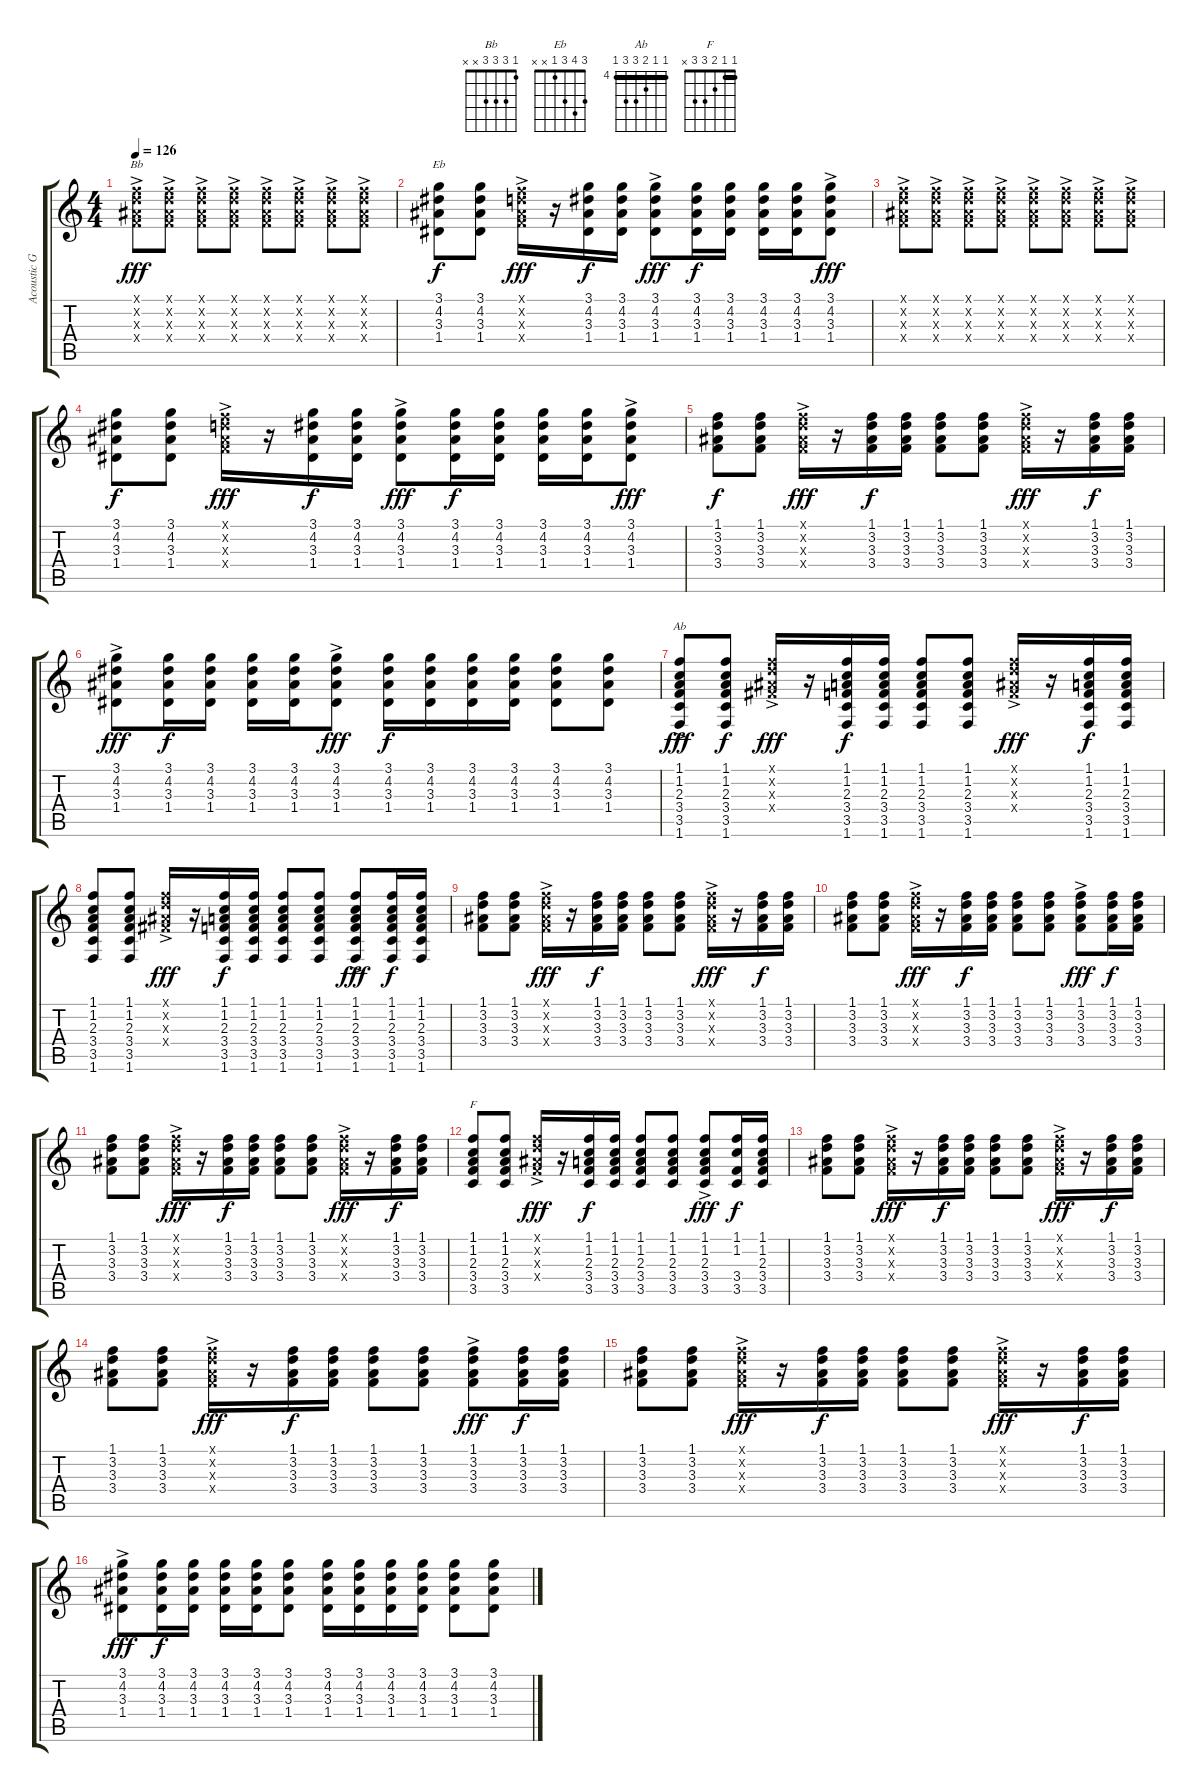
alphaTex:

\track ("Acoustic Guitar" "Acoustic G") {instrument acousticguitarsteel}
\staff {score tabs}
\tuning (E4 B3 G3 D3 A2 E2) {hide}
\chord ("Bb" 1 3 3 3 x x)
\chord ("Eb" 3 4 3 1 x x)
\chord ("Ab" 4 4 5 6 6 4) {firstfret 4 barre 4}
\chord ("F" 1 1 2 3 3 x) {barre 1}
\ts (4 4)
\tempo 126
\clef g2
\ks c
(1.1{ac x} 3.2{ac x} 3.3{ac x} 3.4{ac x}).8{ch "Bb" dy fff} (1.1{ac x} 3.2{ac x} 3.3{ac x} 3.4{ac x}).8 (1.1{ac x} 3.2{ac x} 3.3{ac x} 3.4{ac x}).8 (1.1{ac x} 3.2{ac x} 3.3{ac x} 3.4{ac x}).8 (1.1{ac x} 3.2{ac x} 3.3{ac x} 3.4{ac x}).8 (1.1{ac x} 3.2{ac x} 3.3{ac x} 3.4{ac x}).8 (1.1{ac x} 3.2{ac x} 3.3{ac x} 3.4{ac x}).8 (1.1{ac x} 3.2{ac x} 3.3{ac x} 3.4{ac x}).8 |
(3.1 4.2 3.3 1.4).8{ch "Eb" dy f} (3.1 4.2 3.3 1.4).8 (1.1{ac x} 3.2{ac x} 3.3{ac x} 3.4{ac x}).16{dy fff} r.16 (3.1 4.2 3.3 1.4).16{dy f} (3.1 4.2 3.3 1.4).16 (3.1{ac} 4.2{ac} 3.3{ac} 1.4{ac}).8{dy fff} (3.1 4.2 3.3 1.4).16{dy f} (3.1 4.2 3.3 1.4).16 (3.1 4.2 3.3 1.4).16 (3.1 4.2 3.3 1.4).16 (3.1{ac} 4.2{ac} 3.3{ac} 1.4{ac}).8{dy fff} |
(1.1{ac x} 3.2{ac x} 3.3{ac x} 3.4{ac x}).8 (1.1{x} 3.2{ac x} 3.3{ac x} 3.4{ac x}).8 (1.1{ac x} 3.2{ac x} 3.3{ac x} 3.4{ac x}).8 (1.1{ac x} 3.2{ac x} 3.3{ac x} 3.4{ac x}).8 (1.1{ac x} 3.2{ac x} 3.3{ac x} 3.4{ac x}).8 (1.1{ac x} 3.2{ac x} 3.3{ac x} 3.4{ac x}).8 (1.1{ac x} 3.2{ac x} 3.3{ac x} 3.4{ac x}).8 (1.1{ac x} 3.2{ac x} 3.3{ac x} 3.4{ac x}).8 |
(3.1 4.2 3.3 1.4).8{dy f} (3.1 4.2 3.3 1.4).8 (1.1{ac x} 3.2{ac x} 3.3{ac x} 3.4{ac x}).16{dy fff} r.16 (3.1 4.2 3.3 1.4).16{dy f} (3.1 4.2 3.3 1.4).16 (3.1{ac} 4.2{ac} 3.3{ac} 1.4{ac}).8{dy fff} (3.1 4.2 3.3 1.4).16{dy f} (3.1 4.2 3.3 1.4).16 (3.1 4.2 3.3 1.4).16 (3.1 4.2 3.3 1.4).16 (3.1{ac} 4.2{ac} 3.3{ac} 1.4{ac}).8{dy fff} |
(1.1 3.2 3.3 3.4).8{dy f} (1.1 3.2 3.3 3.4).8 (1.1{ac x} 3.2{ac x} 3.3{ac x} 3.4{ac x}).16{dy fff} r.16 (1.1 3.2 3.3 3.4).16{dy f} (1.1 3.2 3.3 3.4).16 (1.1 3.2 3.3 3.4).8 (1.1 3.2 3.3 3.4).8 (1.1{ac x} 3.2{ac x} 3.3{ac x} 3.4{ac x}).16{dy fff} r.16 (1.1 3.2 3.3 3.4).16{dy f} (1.1 3.2 3.3 3.4).16 |
(3.1{ac} 4.2{ac} 3.3{ac} 1.4{ac}).8{dy fff} (3.1 4.2 3.3 1.4).16{dy f} (3.1 4.2 3.3 1.4).16 (3.1 4.2 3.3 1.4).16 (3.1 4.2 3.3 1.4).16 (3.1{ac} 4.2{ac} 3.3{ac} 1.4{ac}).8{dy fff} (3.1 4.2 3.3 1.4).16{dy f} (3.1 4.2 3.3 1.4).16 (3.1 4.2 3.3 1.4).16 (3.1 4.2 3.3 1.4).16 (3.1 4.2 3.3 1.4).8 (3.1 4.2 3.3 1.4).8 |
(1.1{ac} 1.2{ac} 2.3{ac} 3.4{ac} 3.5{ac} 1.6{ac}).8{ch "Ab" dy fff} (1.1 1.2 2.3 3.4 3.5 1.6).8{dy f} (1.1{ac x} 3.2{ac x} 3.3{ac x} 4.4{ac x}).16{dy fff} r.16 (1.1 1.2 2.3 3.4 3.5 1.6).16{dy f} (1.1 1.2 2.3 3.4 3.5 1.6).16 (1.1 1.2 2.3 3.4 3.5 1.6).8 (1.1 1.2 2.3 3.4 3.5 1.6).8 (1.1{ac x} 3.2{ac x} 3.3{ac x} 3.4{ac x}).16{dy fff} r.16 (1.1 1.2 2.3 3.4 3.5 1.6).16{dy f} (1.1 1.2 2.3 3.4 3.5 1.6).16 |
(1.1 1.2 2.3 3.4 3.5 1.6).8 (1.1 1.2 2.3 3.4 3.5 1.6).8 (1.1{ac x} 3.2{ac x} 3.3{ac x} 4.4{ac x}).16{dy fff} r.16 (1.1 1.2 2.3 3.4 3.5 1.6).16{dy f} (1.1 1.2 2.3 3.4 3.5 1.6).16 (1.1 1.2 2.3 3.4 3.5 1.6).8 (1.1 1.2 2.3 3.4 3.5 1.6).8 (1.1{ac} 1.2 2.3 3.4 3.5 1.6).8{dy fff} (1.1 1.2 2.3 3.4 3.5 1.6).16{dy f} (1.1 1.2 2.3 3.4 3.5 1.6).16 |
(1.1 3.2 3.3 3.4).8 (1.1 3.2 3.3 3.4).8 (1.1{ac x} 3.2{ac x} 3.3{ac x} 3.4{ac x}).16{dy fff} r.16 (1.1 3.2 3.3 3.4).16{dy f} (1.1 3.2 3.3 3.4).16 (1.1 3.2 3.3 3.4).8 (1.1 3.2 3.3 3.4).8 (1.1{ac x} 3.2{ac x} 3.3{ac x} 3.4{ac x}).16{dy fff} r.16 (1.1 3.2 3.3 3.4).16{dy f} (1.1 3.2 3.3 3.4).16 |
(1.1 3.2 3.3 3.4).8 (1.1 3.2 3.3 3.4).8 (1.1{ac x} 3.2{ac x} 3.3{ac x} 3.4{ac x}).16{dy fff} r.16 (1.1 3.2 3.3 3.4).16{dy f} (1.1 3.2 3.3 3.4).16 (1.1 3.2 3.3 3.4).8 (1.1 3.2 3.3 3.4).8 (1.1 3.2{ac} 3.3{ac} 3.4{ac}).8{dy fff} (1.1 3.2 3.3 3.4).16{dy f} (1.1 3.2 3.3 3.4).16 |
(1.1 3.2 3.3 3.4).8 (1.1 3.2 3.3 3.4).8 (1.1{ac x} 3.2{ac x} 3.3{ac x} 3.4{ac x}).16{dy fff} r.16 (1.1 3.2 3.3 3.4).16{dy f} (1.1 3.2 3.3 3.4).16 (1.1 3.2 3.3 3.4).8 (1.1 3.2 3.3 3.4).8 (1.1{ac x} 3.2{ac x} 3.3{ac x} 3.4{ac x}).16{dy fff} r.16 (1.1 3.2 3.3 3.4).16{dy f} (1.1 3.2 3.3 3.4).16 |
(1.1 1.2 2.3 3.4 3.5).8{ch "F"} (1.1 1.2 2.3 3.4 3.5).8 (1.1{ac x} 3.2{ac x} 3.3{ac x} 3.4{ac x}).16{dy fff} r.16 (1.1 1.2 2.3 3.4 3.5).16{dy f} (1.1 1.2 2.3 3.4 3.5).16 (1.1 1.2 2.3 3.4 3.5).8 (1.1 1.2 2.3 3.4 3.5).8 (1.1{ac} 1.2{ac} 2.3{ac} 3.4{ac} 3.5{ac}).8{dy fff} (1.1 1.2 3.4 3.5).16{dy f} (1.1 1.2 2.3 3.4 3.5).16 |
(1.1 3.2 3.3 3.4).8 (1.1 3.2 3.3 3.4).8 (1.1{ac x} 3.2{ac x} 3.3{ac x} 3.4{ac x}).16{dy fff} r.16 (1.1 3.2 3.3 3.4).16{dy f} (1.1 3.2 3.3 3.4).16 (1.1 3.2 3.3 3.4).8 (1.1 3.2 3.3 3.4).8 (1.1{ac x} 3.2{ac x} 3.3{ac x} 3.4{ac x}).16{dy fff} r.16 (1.1 3.2 3.3 3.4).16{dy f} (1.1 3.2 3.3 3.4).16 |
(1.1 3.2 3.3 3.4).8 (1.1 3.2 3.3 3.4).8 (1.1{ac x} 3.2{ac x} 3.3{ac x} 3.4{ac x}).16{dy fff} r.16 (1.1 3.2 3.3 3.4).16{dy f} (1.1 3.2 3.3 3.4).16 (1.1 3.2 3.3 3.4).8 (1.1 3.2 3.3 3.4).8 (1.1{ac} 3.2{ac} 3.3{ac} 3.4{ac}).8{dy fff} (1.1 3.2 3.3 3.4).16{dy f} (1.1 3.2 3.3 3.4).16 |
(1.1 3.2 3.3 3.4).8 (1.1 3.2 3.3 3.4).8 (1.1{ac x} 3.2{ac x} 3.3{ac x} 3.4{ac x}).16{dy fff} r.16 (1.1 3.2 3.3 3.4).16{dy f} (1.1 3.2 3.3 3.4).16 (1.1 3.2 3.3 3.4).8 (1.1 3.2 3.3 3.4).8 (1.1{ac x} 3.2{ac x} 3.3{ac x} 3.4{ac x}).16{dy fff} r.16 (1.1 3.2 3.3 3.4).16{dy f} (1.1 3.2 3.3 3.4).16 |
(3.1{ac} 4.2{ac} 3.3{ac} 1.4{ac}).8{dy fff} (3.1 4.2 3.3 1.4).16{dy f} (3.1 4.2 3.3 1.4).16 (3.1 4.2 3.3 1.4).16 (3.1 4.2 3.3 1.4).16 (3.1 4.2 3.3 1.4).8 (3.1 4.2 3.3 1.4).16 (3.1 4.2 3.3 1.4).16 (3.1 4.2 3.3 1.4).16 (3.1 4.2 3.3 1.4).16 (3.1 4.2 3.3 1.4).8 (3.1 4.2 3.3 1.4).8
